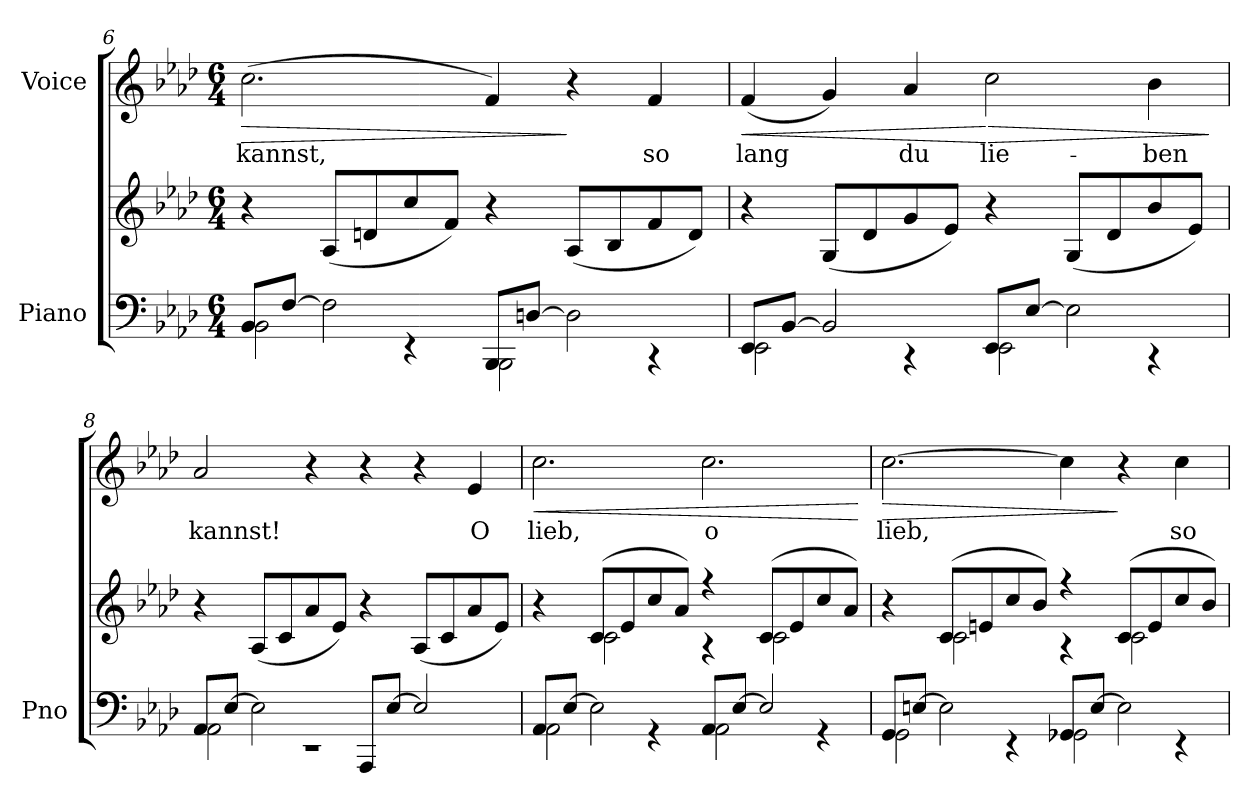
**kern	**kern	**kern	**text	**dynam
*part2	*part2	*part1	*part1	*part1
*staff3	*staff2	*staff1	*staff1	*staff1
*I"Piano	*	*I"Voice	*	*
*I'Pno	*	*	*	*
*clefF4	*clefG2	*clefG2	*	*
*k[b-e-a-d-]	*k[b-e-a-d-]	*k[b-e-a-d-]	*	*
*M6/4	*M6/4	*M6/4	*	*
=6	=6	=6	=6	=6
*^	*	*	*	*
!	!	!	!	!LO:LY:b	!LO:HP:b
8BB-/L	2BB-\	4r	(>2.cc\	kannst,	>
[8F/J	.	.	.	.	.
2F\]	.	(<8A-/L	.	.	.
.	.	8dn/	.	.	.
.	4r	8cc/	.	.	.
.	.	8f/J)	.	.	.
8BBB-/L	2BBB-\	4r	4f/)	.	.
[8Dn/J	.	.	.	.	.
2D\]	.	(<8A-/L	4r	.	]
.	.	8B-/	.	.	.
!	!	!	!	!LO:LY:b	!
.	4r	8f/	4f/	so	.
.	.	8d/J)	.	.	.
!!LO:LB:g=z
=7	=7	=7	=7	=7	=7
!	!	!	!	!LO:LY:b	!LO:HP:b
8EE-/L	2EE-\	4r	(<4f/	lang	<
[8BB-/J	.	.	.	.	.
2BB-/]	.	(<8G/L	4g/)	.	.
.	.	8d-/	.	.	.
!	!	!	!	!LO:LY:b	!
.	4r	8g/	4a-/	du	.
.	.	8e-/J)	.	.	.
!	!	!	!	!LO:LY:b	!LO:HP:n=1:b
8EE-/L	2EE-\	4r	2cc\	lie-	[ >
[8E-/J	.	.	.	.	.
2E-\]	.	(<8G/L	.	.	.
.	.	8d-/	.	.	.
!	!	!	!	!LO:LY:b	!
.	4r	8b-/	4b-\	-ben	.
.	.	8e-/J)	.	.	.
*v	*v	*	*	*	*
.	.	.	.	]
=8	=8	=8	=8	=8
*^	*	*	*	*
!	!	!	!	!LO:LY:b	!
8AA-/L	2AA-\	4r	2a-/	kannst!	.
[8E-/J	.	.	.	.	.
2E-\]	.	(<8A-/L	.	.	.
.	.	8c/	.	.	.
.	1r	8a-/	4r	.	.
.	.	8e-/J)	.	.	.
8AAA-/L	.	4r	4r	.	.
[8E-/J	.	.	.	.	.
2E-/]	.	(<8A-/L	4r	.	.
.	.	8c/	.	.	.
!	!	!	!	!LO:LY:b	!
.	.	8a-/	4e-/	O	.
.	.	8e-/J)	.	.	.
=9	=9	=9	=9	=9	=9
*	*	*^	*	*	*
!	!	!	!	!	!LO:LY:b	!LO:HP:b
8AA-/L	2AA-\	4r	4ryy	2.cc\	lieb,	<
[8E-/J	.	.	.	.	.	.
2E-\]	.	(<8c/L	2c\	.	.	.
.	.	8e-/	.	.	.	.
.	4r	8cc/	.	.	.	.
.	.	8a-/J)	.	.	.	.
!	!	!	!	!	!LO:LY:b	!
8AA-/L	2AA-\	4r	4r	2.cc\	o	.
[8E-/J	.	.	.	.	.	.
2E-/]	.	(<8c/L	2c\	.	.	.
.	.	8e-/	.	.	.	.
.	4r	8cc/	.	.	.	.
.	.	8a-/J)	.	.	.	.
*v	*v	*	*	*	*	*
*	*v	*v	*	*	*
.	.	.	.	[
!!LO:LB:g=z
=10	=10	=10	=10	=10
*^	*^	*	*	*
!	!	!	!	!	!LO:LY:b	!LO:HP:b
8GG/L	2GG\	4r	4ryy	[2.cc\	lieb,	>
[8En/J	.	.	.	.	.	.
2E\]	.	(<8c/L	2c\	.	.	.
.	.	8en/	.	.	.	.
.	4r	8cc/	.	.	.	.
.	.	8b-/J)	.	.	.	.
8GG-X/L	2GG-\	4r	4r	4cc\]	.	.
[8E/J	.	.	.	.	.	.
2E\]	.	(<8c/L	2c\	4r	.	]
.	.	8e/	.	.	.	.
!	!	!	!	!	!LO:LY:b	!
.	4r	8cc/	.	4cc\	so	.
.	.	8b-/J)	.	.	.	.
*v	*v	*	*	*	*	*
*	*v	*v	*	*	*
=	=	=	=	=
*-	*-	*-	*-	*-
